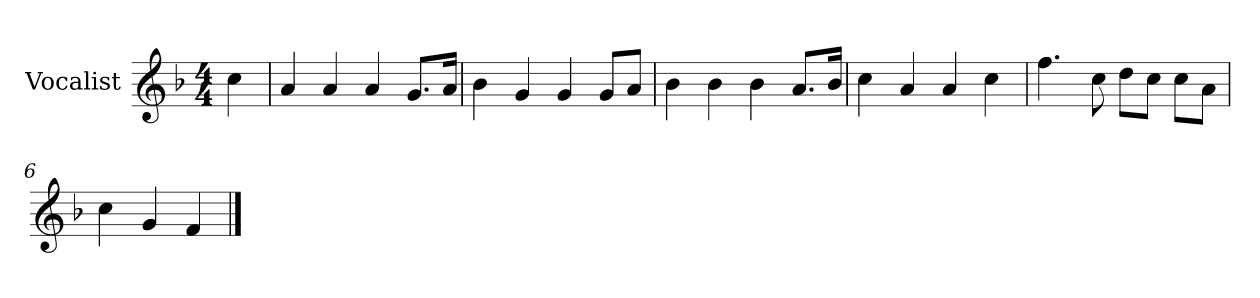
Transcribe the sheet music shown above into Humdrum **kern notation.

**kern
*part1
*staff1
*I"Vocalist
*k[b-]
*F:
*M4/4
=
4cc
=1
4a
4a
4a
8.gL
16aJk
=2
4b-
4g
4g
8gL
8aJ
=3
4b-
4b-
4b-
8.aL
16b-Jk
=4
4cc
4a
4a
4cc
=5
4.ff
8cc
8ddL
8ccJ
8ccL
8aJ
=6
4cc
4g
4f
==
*-
